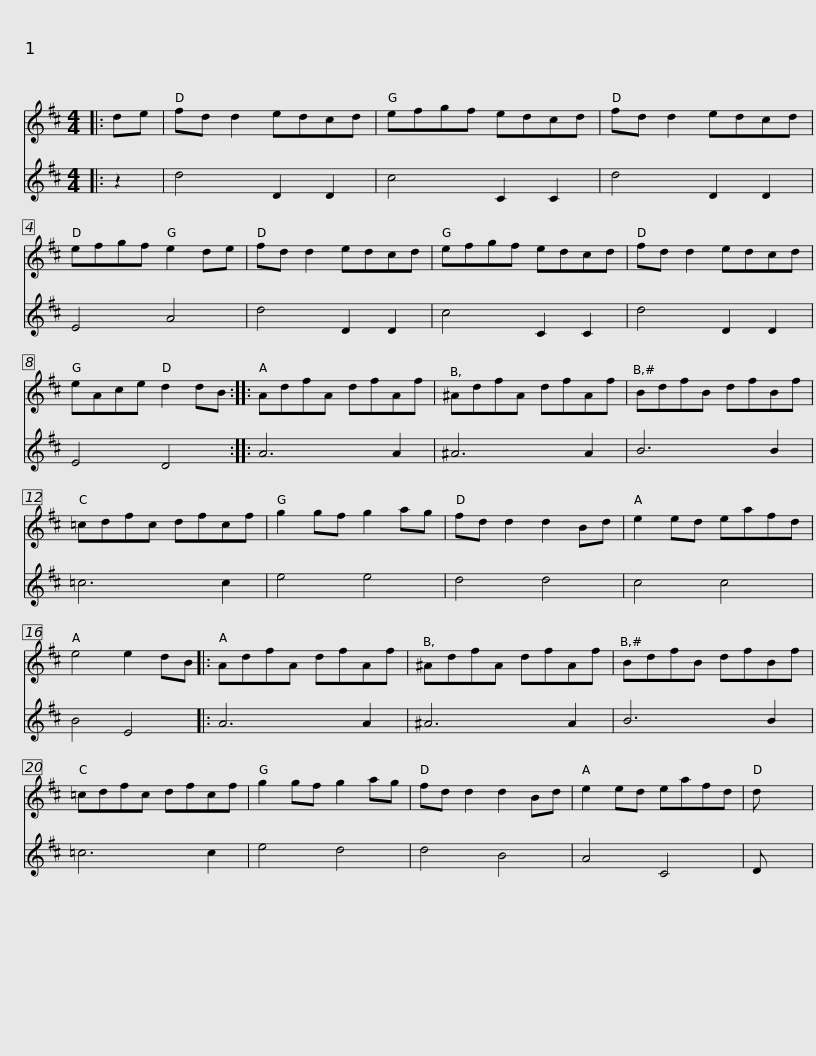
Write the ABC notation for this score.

X:1
%%score 1 2
L:1/8
M:4/4
I:linebreak $
K:D
V:1 treble
V:2 treble
V:1
|: de | fd d2 edcd | efgf edcd | fd d2 edcd | efgf e2 de | %5
 fd d2 edcd |$ efgf edcd | fd d2 edcd | eAce d2 dB :: AdfA dfAf | %10
 ^AdfA dfAf |$ BdfB dfBf | =cdfc dfcf | g2 gf g2 ag | fd d2 d2 Bd | %15
 e2 ed eafd | e4 e2 dB |:$ AdfA dfAf | ^AdfA dfAf | BdfB dfBf | %20
 =cdfc dfcf | g2 gf g2 ag |$ fd d2 d2 Bd | e2 ed eafd | d x4 | %25
V:2
|: z2 | d4 D2 D2 | c4 C2 C2 | d4 D2 D2 | E4 A4 | %5
 d4 D2 D2 |$ c4 C2 C2 | d4 D2 D2 | E4 D4 :: A6 A2 | %10
 ^A6 A2 |$ B6 B2 | =c6 c2 | e4 e4 | d4 d4 | %15
 c4 c4 | B4 E4 |:$ A6 A2 | ^A6 A2 | B6 B2 | %20
 =c6 c2 | e4 d4 |$ d4 B4 | A4 C4 | D x4 | %25
